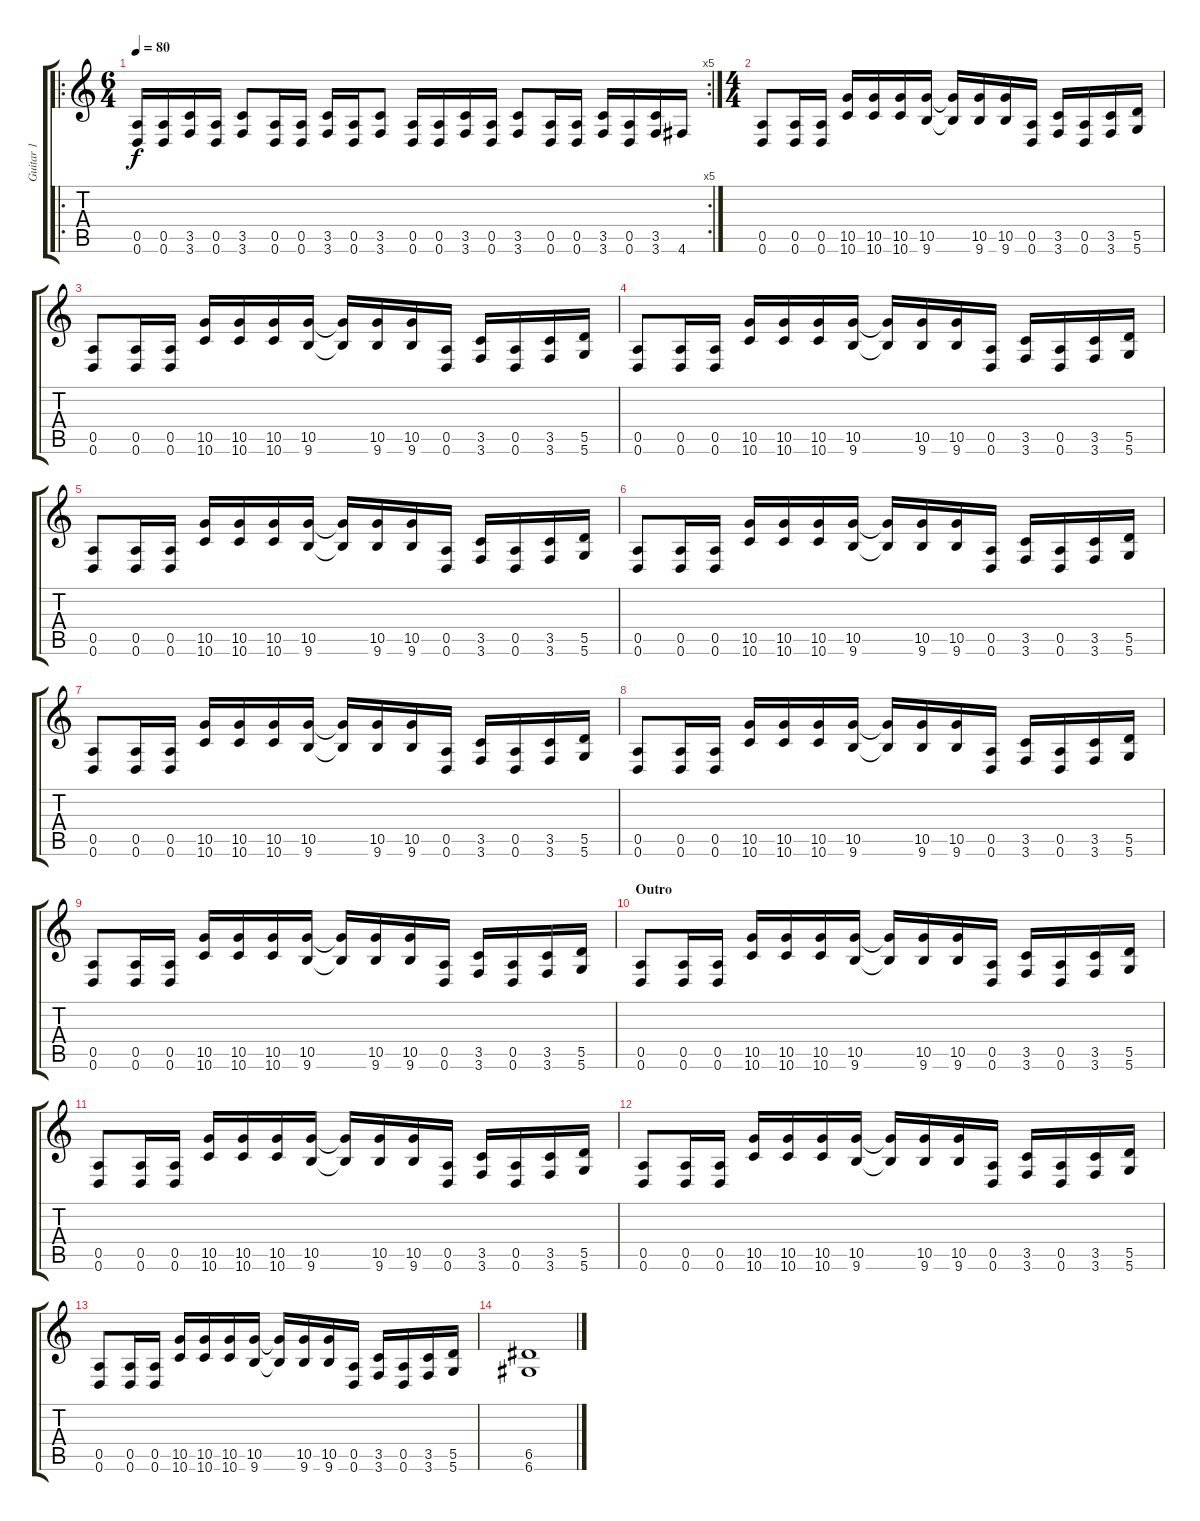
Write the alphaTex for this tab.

\track ("Guitar 1" "Guitar 1") {instrument overdrivenguitar}
\staff {score tabs}
\tuning (A4 B4 G3 D3 A2 D2) {hide}
\ro
\rc 5
\ts (6 4)
\tempo 80
\clef g2
\ks c
(0.5 0.6).16{dy f} (0.5 0.6).16 (3.5 3.6).16 (0.5 0.6).16 (3.5 3.6).8 (0.5 0.6).16 (0.5 0.6).16 (3.5 3.6).16 (0.5 0.6).16 (3.5 3.6).8 (0.5 0.6).16 (0.5 0.6).16 (3.5 3.6).16 (0.5 0.6).16 (3.5 3.6).8 (0.5 0.6).16 (0.5 0.6).16 (3.5 3.6).16 (0.5 0.6).16 (3.5 3.6).16 4.6.16 |
\ts (4 4)
(0.5 0.6).8 (0.5 0.6).16 (0.5 0.6).16 (10.5 10.6).16 (10.5 10.6).16 (10.5 10.6).16 (10.5 9.6).16 (10.5{t} 9.6{t}).16 (10.5 9.6).16 (10.5 9.6).16 (0.5 0.6).16 (3.5 3.6).16 (0.5 0.6).16 (3.5 3.6).16 (5.5 5.6).16 |
(0.5 0.6).8 (0.5 0.6).16 (0.5 0.6).16 (10.5 10.6).16 (10.5 10.6).16 (10.5 10.6).16 (10.5 9.6).16 (10.5{t} 9.6{t}).16 (10.5 9.6).16 (10.5 9.6).16 (0.5 0.6).16 (3.5 3.6).16 (0.5 0.6).16 (3.5 3.6).16 (5.5 5.6).16 |
(0.5 0.6).8 (0.5 0.6).16 (0.5 0.6).16 (10.5 10.6).16 (10.5 10.6).16 (10.5 10.6).16 (10.5 9.6).16 (10.5{t} 9.6{t}).16 (10.5 9.6).16 (10.5 9.6).16 (0.5 0.6).16 (3.5 3.6).16 (0.5 0.6).16 (3.5 3.6).16 (5.5 5.6).16 |
(0.5 0.6).8 (0.5 0.6).16 (0.5 0.6).16 (10.5 10.6).16 (10.5 10.6).16 (10.5 10.6).16 (10.5 9.6).16 (10.5{t} 9.6{t}).16 (10.5 9.6).16 (10.5 9.6).16 (0.5 0.6).16 (3.5 3.6).16 (0.5 0.6).16 (3.5 3.6).16 (5.5 5.6).16 |
(0.5 0.6).8 (0.5 0.6).16 (0.5 0.6).16 (10.5 10.6).16 (10.5 10.6).16 (10.5 10.6).16 (10.5 9.6).16 (10.5{t} 9.6{t}).16 (10.5 9.6).16 (10.5 9.6).16 (0.5 0.6).16 (3.5 3.6).16 (0.5 0.6).16 (3.5 3.6).16 (5.5 5.6).16 |
(0.5 0.6).8 (0.5 0.6).16 (0.5 0.6).16 (10.5 10.6).16 (10.5 10.6).16 (10.5 10.6).16 (10.5 9.6).16 (10.5{t} 9.6{t}).16 (10.5 9.6).16 (10.5 9.6).16 (0.5 0.6).16 (3.5 3.6).16 (0.5 0.6).16 (3.5 3.6).16 (5.5 5.6).16 |
(0.5 0.6).8 (0.5 0.6).16 (0.5 0.6).16 (10.5 10.6).16 (10.5 10.6).16 (10.5 10.6).16 (10.5 9.6).16 (10.5{t} 9.6{t}).16 (10.5 9.6).16 (10.5 9.6).16 (0.5 0.6).16 (3.5 3.6).16 (0.5 0.6).16 (3.5 3.6).16 (5.5 5.6).16 |
(0.5 0.6).8 (0.5 0.6).16 (0.5 0.6).16 (10.5 10.6).16 (10.5 10.6).16 (10.5 10.6).16 (10.5 9.6).16 (10.5{t} 9.6{t}).16 (10.5 9.6).16 (10.5 9.6).16 (0.5 0.6).16 (3.5 3.6).16 (0.5 0.6).16 (3.5 3.6).16 (5.5 5.6).16 |
\section ("" "Outro")
(0.5 0.6).8 (0.5 0.6).16 (0.5 0.6).16 (10.5 10.6).16 (10.5 10.6).16 (10.5 10.6).16 (10.5 9.6).16 (10.5{t} 9.6{t}).16 (10.5 9.6).16 (10.5 9.6).16 (0.5 0.6).16 (3.5 3.6).16 (0.5 0.6).16 (3.5 3.6).16 (5.5 5.6).16 |
(0.5 0.6).8 (0.5 0.6).16 (0.5 0.6).16 (10.5 10.6).16 (10.5 10.6).16 (10.5 10.6).16 (10.5 9.6).16 (10.5{t} 9.6{t}).16 (10.5 9.6).16 (10.5 9.6).16 (0.5 0.6).16 (3.5 3.6).16 (0.5 0.6).16 (3.5 3.6).16 (5.5 5.6).16 |
(0.5 0.6).8 (0.5 0.6).16 (0.5 0.6).16 (10.5 10.6).16 (10.5 10.6).16 (10.5 10.6).16 (10.5 9.6).16 (10.5{t} 9.6{t}).16 (10.5 9.6).16 (10.5 9.6).16 (0.5 0.6).16 (3.5 3.6).16 (0.5 0.6).16 (3.5 3.6).16 (5.5 5.6).16 |
(0.5 0.6).8 (0.5 0.6).16 (0.5 0.6).16 (10.5 10.6).16 (10.5 10.6).16 (10.5 10.6).16 (10.5 9.6).16 (10.5{t} 9.6{t}).16 (10.5 9.6).16 (10.5 9.6).16 (0.5 0.6).16 (3.5 3.6).16 (0.5 0.6).16 (3.5 3.6).16 (5.5 5.6).16 |
(6.5 6.6).1
